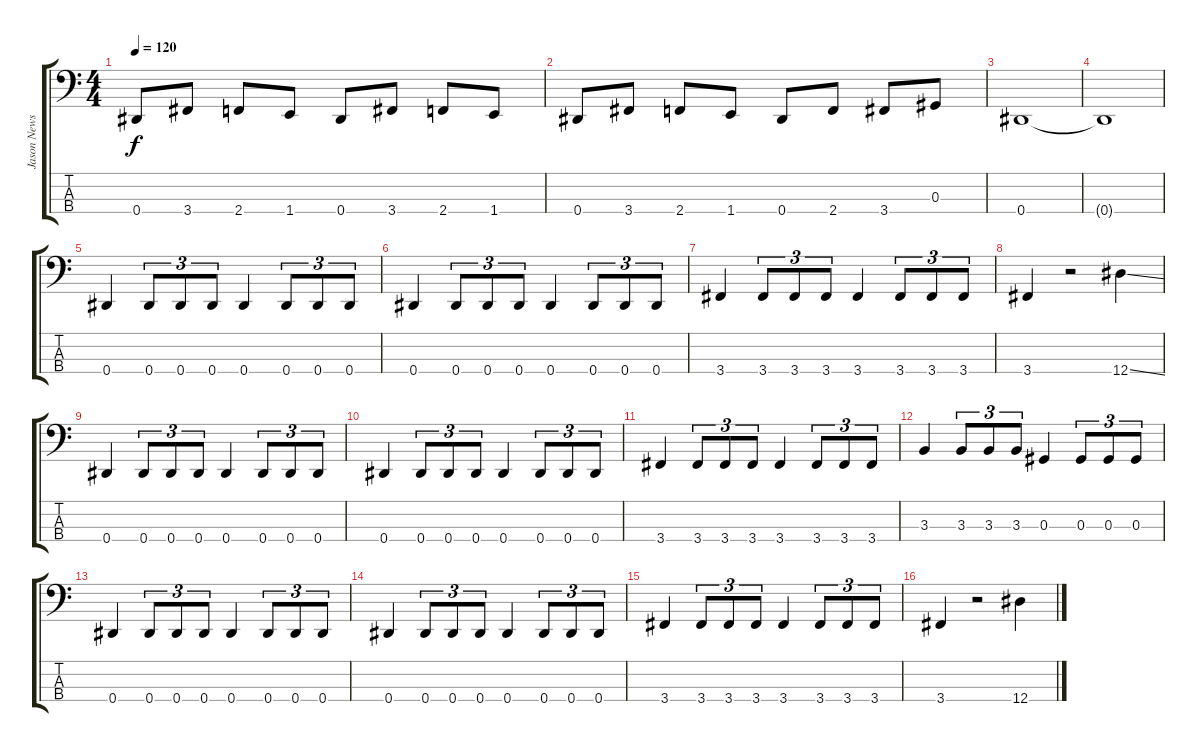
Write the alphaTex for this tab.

\track ("Jason Newsted" "Jason News") {instrument electricbasspick}
\staff {score tabs}
\tuning (Gb2 Db2 Ab1 Eb1) {hide}
\ts (4 4)
\tempo 120
\clef f4
\ks c
0.4.8{dy f} 3.4.8 2.4.8 1.4.8 0.4.8 3.4.8 2.4.8 1.4.8 |
0.4.8 3.4.8 2.4.8 1.4.8 0.4.8 2.4.8 3.4.8 0.3.8 |
0.4.1 |
0.4{t}.1 |
0.4.4 0.4.8{tu (3 2)} 0.4.8{tu (3 2)} 0.4.8{tu (3 2)} 0.4.4 0.4.8{tu (3 2)} 0.4.8{tu (3 2)} 0.4.8{tu (3 2)} |
0.4.4 0.4.8{tu (3 2)} 0.4.8{tu (3 2)} 0.4.8{tu (3 2)} 0.4.4 0.4.8{tu (3 2)} 0.4.8{tu (3 2)} 0.4.8{tu (3 2)} |
3.4.4 3.4.8{tu (3 2)} 3.4.8{tu (3 2)} 3.4.8{tu (3 2)} 3.4.4 3.4.8{tu (3 2)} 3.4.8{tu (3 2)} 3.4.8{tu (3 2)} |
3.4.4 r.2 12.4{ss}.4 |
0.4.4 0.4.8{tu (3 2)} 0.4.8{tu (3 2)} 0.4.8{tu (3 2)} 0.4.4 0.4.8{tu (3 2)} 0.4.8{tu (3 2)} 0.4.8{tu (3 2)} |
0.4.4 0.4.8{tu (3 2)} 0.4.8{tu (3 2)} 0.4.8{tu (3 2)} 0.4.4 0.4.8{tu (3 2)} 0.4.8{tu (3 2)} 0.4.8{tu (3 2)} |
3.4.4 3.4.8{tu (3 2)} 3.4.8{tu (3 2)} 3.4.8{tu (3 2)} 3.4.4 3.4.8{tu (3 2)} 3.4.8{tu (3 2)} 3.4.8{tu (3 2)} |
3.3.4 3.3.8{tu (3 2)} 3.3.8{tu (3 2)} 3.3.8{tu (3 2)} 0.3.4 0.3.8{tu (3 2)} 0.3.8{tu (3 2)} 0.3.8{tu (3 2)} |
0.4.4 0.4.8{tu (3 2)} 0.4.8{tu (3 2)} 0.4.8{tu (3 2)} 0.4.4 0.4.8{tu (3 2)} 0.4.8{tu (3 2)} 0.4.8{tu (3 2)} |
0.4.4 0.4.8{tu (3 2)} 0.4.8{tu (3 2)} 0.4.8{tu (3 2)} 0.4.4 0.4.8{tu (3 2)} 0.4.8{tu (3 2)} 0.4.8{tu (3 2)} |
3.4.4 3.4.8{tu (3 2)} 3.4.8{tu (3 2)} 3.4.8{tu (3 2)} 3.4.4 3.4.8{tu (3 2)} 3.4.8{tu (3 2)} 3.4.8{tu (3 2)} |
3.4.4 r.2 12.4{ss}.4
